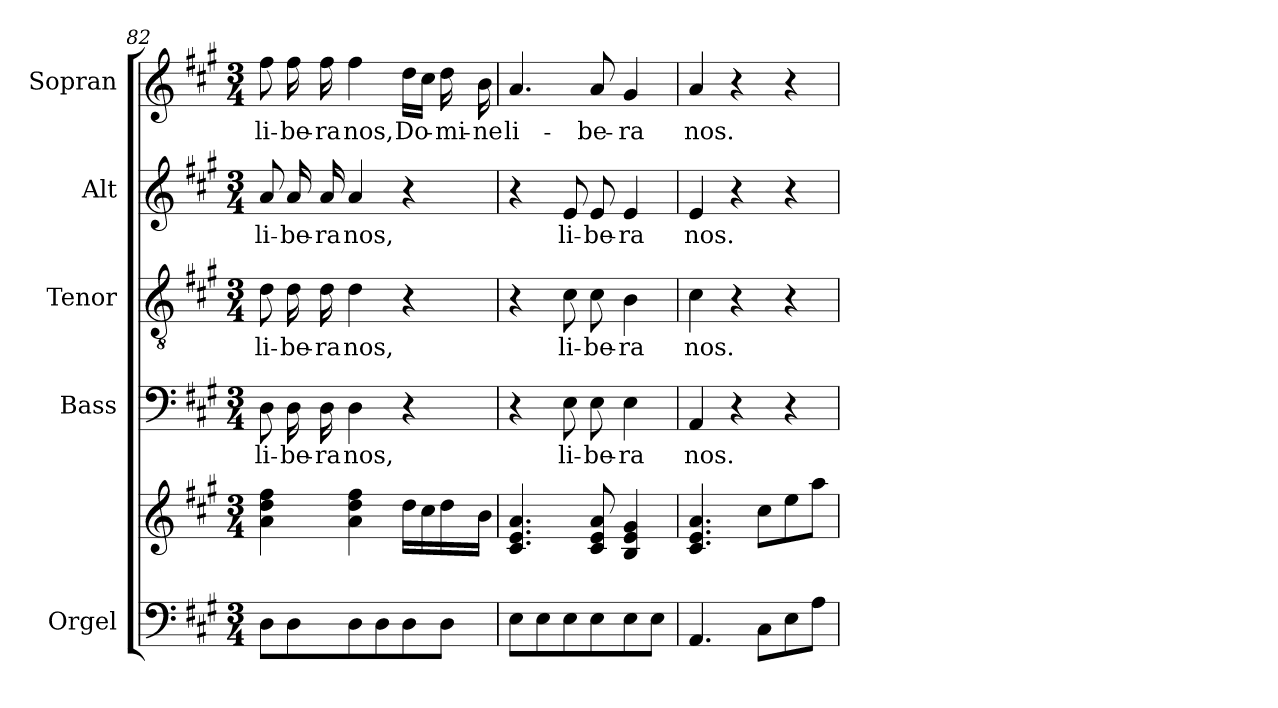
**kern	**kern	**kern	**text	**kern	**text	**kern	**text	**kern	**text
*part5	*part5	*part4	*part4	*part3	*part3	*part2	*part2	*part1	*part1
*staff6	*staff5	*staff4	*staff4	*staff3	*staff3	*staff2	*staff2	*staff1	*staff1
*I"Orgel	*	*I"Bass	*	*I"Tenor	*	*I"Alt	*	*I"Sopran	*
*I'Org.	*	*I'B	*	*I'T	*	*I'A	*	*I'S	*
*clefF4	*clefG2	*clefF4	*	*clefGv2	*	*clefG2	*	*clefG2	*
*k[f#c#g#]	*k[f#c#g#]	*k[f#c#g#]	*	*k[f#c#g#]	*	*k[f#c#g#]	*	*k[f#c#g#]	*
*A:	*A:	*A:	*	*A:	*	*A:	*	*A:	*
*M3/4	*M3/4	*M3/4	*	*M3/4	*	*M3/4	*	*M3/4	*
=82	=82	=82	=82	=82	=82	=82	=82	=82	=82
!	!	!	!LO:LY:b	!	!LO:LY:b	!	!LO:LY:b	!	!LO:LY:b
8D\L	4a\ 4dd\ 4ff#\	8D\	li-	8d\	li-	8a/	li-	8ff#\	li-
!	!	!	!LO:LY:b	!	!LO:LY:b	!	!LO:LY:b	!	!LO:LY:b
8D\	.	16D\	-be-	16d\	-be-	16a/	-be-	16ff#\	-be-
!	!	!	!LO:LY:b	!	!LO:LY:b	!	!LO:LY:b	!	!LO:LY:b
.	.	16D\	-ra	16d\	-ra	16a/	-ra	16ff#\	-ra
!	!	!	!LO:LY:b	!	!LO:LY:b	!	!LO:LY:b	!	!LO:LY:b
8D\	4a\ 4dd\ 4ff#\	4D\	nos,	4d\	nos,	4a/	nos,	4ff#\	nos,
8D\	.	.	.	.	.	.	.	.	.
!	!	!	!	!	!	!	!	!	!LO:LY:b
8D\	16dd\LL	4r	.	4r	.	4r	.	16dd\LL	Do-
.	16cc#\	.	.	.	.	.	.	16cc#\JJ	.
!	!	!	!	!	!	!	!	!	!LO:LY:b
8D\J	16dd\	.	.	.	.	.	.	16dd\	-mi-
!	!	!	!	!	!	!	!	!	!LO:LY:b
.	16b\JJ	.	.	.	.	.	.	16b\	-ne
=83	=83	=83	=83	=83	=83	=83	=83	=83	=83
!	!	!	!	!	!	!	!	!	!LO:LY:b
8E\L	4.c#/ 4.e/ 4.a/	4r	.	4r	.	4r	.	4.a/	li-
8E\	.	.	.	.	.	.	.	.	.
!	!	!	!LO:LY:b	!	!LO:LY:b	!	!LO:LY:b	!	!
8E\	.	8E\	li-	8c#\	li-	8e/	li-	.	.
!	!	!	!LO:LY:b	!	!LO:LY:b	!	!LO:LY:b	!	!LO:LY:b
8E\	8c#/ 8e/ 8a/	8E\	-be-	8c#\	-be-	8e/	-be-	8a/	-be-
!	!	!	!LO:LY:b	!	!LO:LY:b	!	!LO:LY:b	!	!LO:LY:b
8E\	4B/ 4e/ 4g#/	4E\	-ra	4B\	-ra	4e/	-ra	4g#/	-ra
8E\J	.	.	.	.	.	.	.	.	.
=84	=84	=84	=84	=84	=84	=84	=84	=84	=84
!	!	!	!LO:LY:b	!	!LO:LY:b	!	!LO:LY:b	!	!LO:LY:b
4.AA/	4.c#/ 4.e/ 4.a/	4AA/	nos.	4c#\	nos.	4e/	nos.	4a/	nos.
.	.	4r	.	4r	.	4r	.	4r	.
8C#\L	8cc#\L	.	.	.	.	.	.	.	.
8E\	8ee\	4r	.	4r	.	4r	.	4r	.
8A\J	8aa\J	.	.	.	.	.	.	.	.
=	=	=	=	=	=	=	=	=	=
*-	*-	*-	*-	*-	*-	*-	*-	*-	*-
